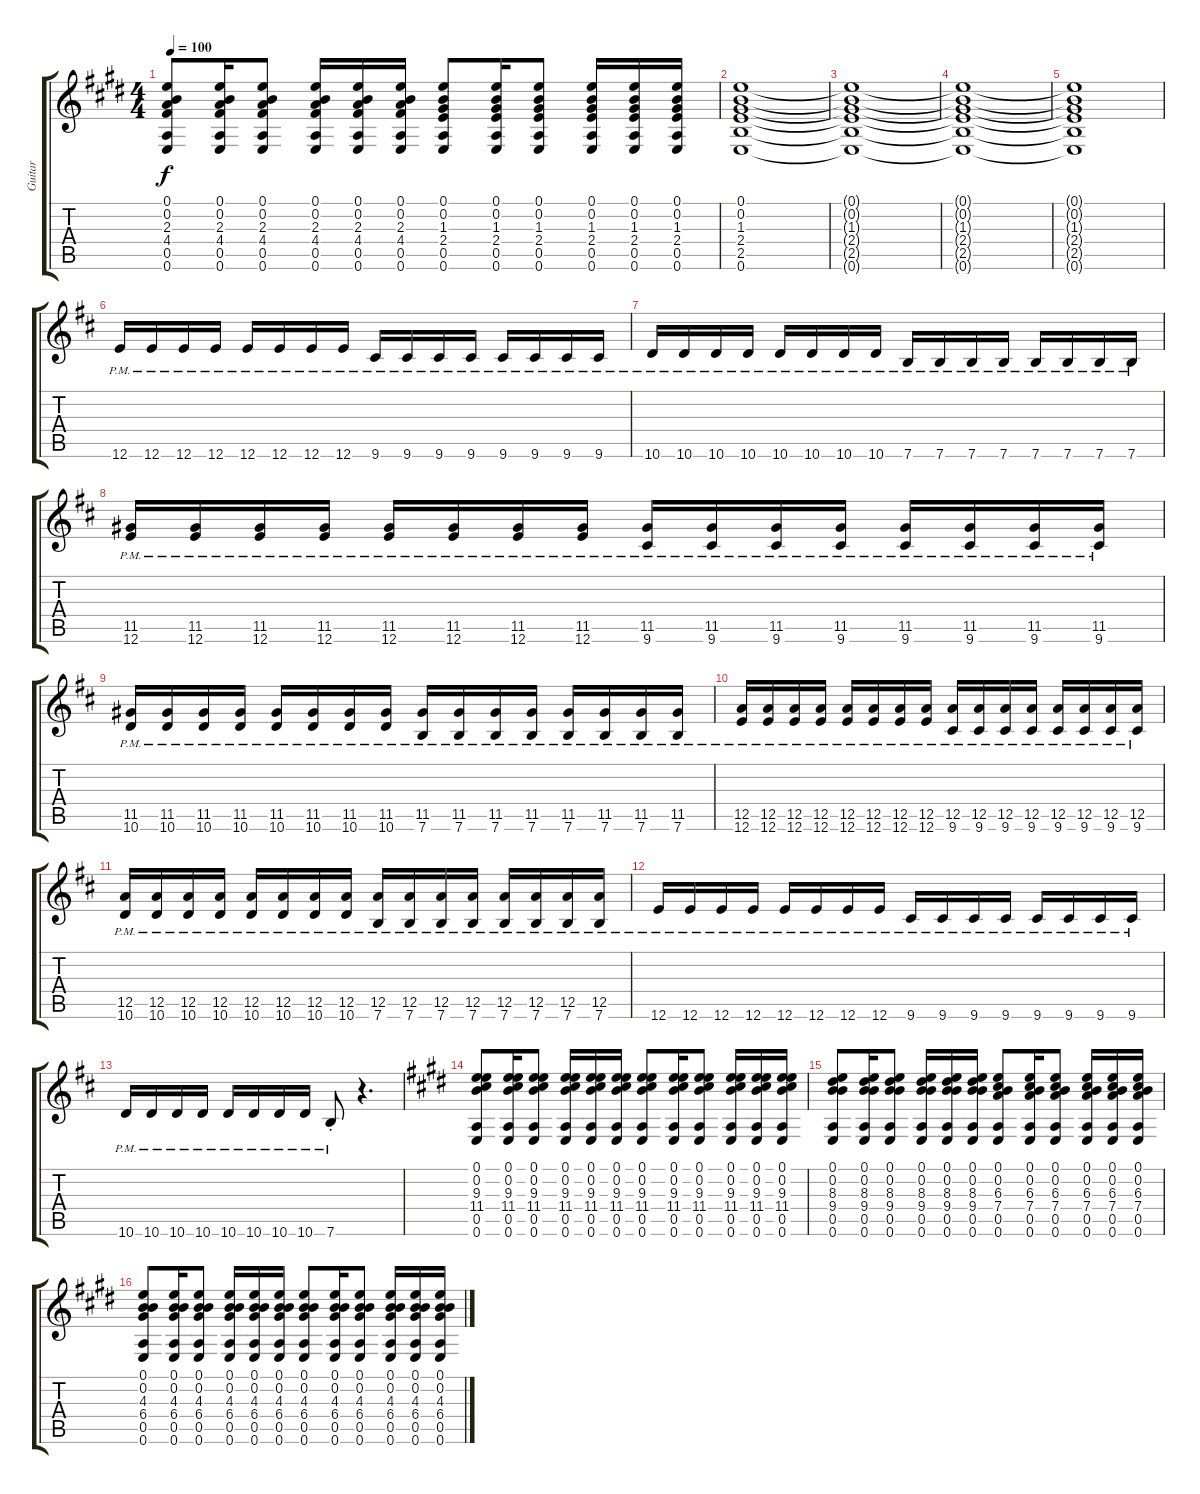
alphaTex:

\track ("Guitar" "Guitar") {instrument acousticguitarsteel}
\staff {score tabs}
\tuning (E4 B3 G3 D3 A2 E2) {hide}
\ts (4 4)
\tempo 100
\clef g2
\ks c#minor
(0.1 0.2 2.3 4.4 0.5 0.6).8{dy f} (0.1 0.2 2.3 4.4 0.5 0.6).16 (0.1 0.2 2.3 4.4 0.5 0.6).8 (0.1 0.2 2.3 4.4 0.5 0.6).16 (0.1 0.2 2.3 4.4 0.5 0.6).16 (0.1 0.2 2.3 4.4 0.5 0.6).16 (0.1 0.2 1.3 2.4 0.5 0.6).8 (0.1 0.2 1.3 2.4 0.5 0.6).16 (0.1 0.2 1.3 2.4 0.5 0.6).8 (0.1 0.2 1.3 2.4 0.5 0.6).16 (0.1 0.2 1.3 2.4 0.5 0.6).16 (0.1 0.2 1.3 2.4 0.5 0.6).16 |
(0.1 0.2 1.3 2.4 2.5 0.6).1 |
(0.1{t} 0.2{t} 1.3{t} 2.4{t} 2.5{t} 0.6{t}).1 |
(0.1{t} 0.2{t} 1.3{t} 2.4{t} 2.5{t} 0.6{t}).1 |
(0.1{t} 0.2{t} 1.3{t} 2.4{t} 2.5{t} 0.6{t}).1 |
\ks d
12.6{pm}.16 12.6{pm}.16 12.6{pm}.16 12.6{pm}.16 12.6{pm}.16 12.6{pm}.16 12.6{pm}.16 12.6{pm}.16 9.6{pm}.16 9.6{pm}.16 9.6{pm}.16 9.6{pm}.16 9.6{pm}.16 9.6{pm}.16 9.6{pm}.16 9.6{pm}.16 |
10.6{pm}.16 10.6{pm}.16 10.6{pm}.16 10.6{pm}.16 10.6{pm}.16 10.6{pm}.16 10.6{pm}.16 10.6{pm}.16 7.6{pm}.16 7.6{pm}.16 7.6{pm}.16 7.6{pm}.16 7.6{pm}.16 7.6{pm}.16 7.6{pm}.16 7.6{pm}.16 |
(11.5{pm} 12.6{pm}).16 (11.5{pm} 12.6{pm}).16 (11.5{pm} 12.6{pm}).16 (11.5{pm} 12.6{pm}).16 (11.5{pm} 12.6{pm}).16 (11.5{pm} 12.6{pm}).16 (11.5{pm} 12.6{pm}).16 (11.5{pm} 12.6{pm}).16 (11.5{pm} 9.6{pm}).16 (11.5{pm} 9.6{pm}).16 (11.5{pm} 9.6{pm}).16 (11.5{pm} 9.6{pm}).16 (11.5{pm} 9.6{pm}).16 (11.5{pm} 9.6{pm}).16 (11.5{pm} 9.6{pm}).16 (11.5{pm} 9.6{pm}).16 |
(11.5{pm} 10.6{pm}).16 (11.5{pm} 10.6{pm}).16 (11.5{pm} 10.6{pm}).16 (11.5{pm} 10.6{pm}).16 (11.5{pm} 10.6{pm}).16 (11.5{pm} 10.6{pm}).16 (11.5{pm} 10.6{pm}).16 (11.5{pm} 10.6{pm}).16 (11.5{pm} 7.6{pm}).16 (11.5{pm} 7.6{pm}).16 (11.5{pm} 7.6{pm}).16 (11.5{pm} 7.6{pm}).16 (11.5{pm} 7.6{pm}).16 (11.5{pm} 7.6{pm}).16 (11.5{pm} 7.6{pm}).16 (11.5{pm} 7.6{pm}).16 |
(12.5{pm} 12.6{pm}).16 (12.5{pm} 12.6{pm}).16 (12.5{pm} 12.6{pm}).16 (12.5{pm} 12.6{pm}).16 (12.5{pm} 12.6{pm}).16 (12.5{pm} 12.6{pm}).16 (12.5{pm} 12.6{pm}).16 (12.5{pm} 12.6{pm}).16 (12.5{pm} 9.6{pm}).16 (12.5{pm} 9.6{pm}).16 (12.5{pm} 9.6{pm}).16 (12.5{pm} 9.6{pm}).16 (12.5{pm} 9.6{pm}).16 (12.5{pm} 9.6{pm}).16 (12.5{pm} 9.6{pm}).16 (12.5{pm} 9.6{pm}).16 |
(12.5{pm} 10.6{pm}).16 (12.5{pm} 10.6{pm}).16 (12.5{pm} 10.6{pm}).16 (12.5{pm} 10.6{pm}).16 (12.5{pm} 10.6{pm}).16 (12.5{pm} 10.6{pm}).16 (12.5{pm} 10.6{pm}).16 (12.5{pm} 10.6{pm}).16 (12.5{pm} 7.6{pm}).16 (12.5{pm} 7.6{pm}).16 (12.5{pm} 7.6{pm}).16 (12.5{pm} 7.6{pm}).16 (12.5{pm} 7.6{pm}).16 (12.5{pm} 7.6{pm}).16 (12.5{pm} 7.6{pm}).16 (12.5{pm} 7.6{pm}).16 |
12.6{pm}.16 12.6{pm}.16 12.6{pm}.16 12.6{pm}.16 12.6{pm}.16 12.6{pm}.16 12.6{pm}.16 12.6{pm}.16 9.6{pm}.16 9.6{pm}.16 9.6{pm}.16 9.6{pm}.16 9.6{pm}.16 9.6{pm}.16 9.6{pm}.16 9.6{pm}.16 |
10.6{pm}.16 10.6{pm}.16 10.6{pm}.16 10.6{pm}.16 10.6{pm}.16 10.6{pm}.16 10.6{pm}.16 10.6{pm}.16 7.6{pm st}.8 r.4{d} |
\ks c#minor
(0.1 0.2 9.3 11.4 0.5 0.6).8 (0.1 0.2 9.3 11.4 0.5 0.6).16 (0.1 0.2 9.3 11.4 0.5 0.6).8 (0.1 0.2 9.3 11.4 0.5 0.6).16 (0.1 0.2 9.3 11.4 0.5 0.6).16 (0.1 0.2 9.3 11.4 0.5 0.6).16 (0.1 0.2 9.3 11.4 0.5 0.6).8 (0.1 0.2 9.3 11.4 0.5 0.6).16 (0.1 0.2 9.3 11.4 0.5 0.6).8 (0.1 0.2 9.3 11.4 0.5 0.6).16 (0.1 0.2 9.3 11.4 0.5 0.6).16 (0.1 0.2 9.3 11.4 0.5 0.6).16 |
(0.1 0.2 8.3 9.4 0.5 0.6).8 (0.1 0.2 8.3 9.4 0.5 0.6).16 (0.1 0.2 8.3 9.4 0.5 0.6).8 (0.1 0.2 8.3 9.4 0.5 0.6).16 (0.1 0.2 8.3 9.4 0.5 0.6).16 (0.1 0.2 8.3 9.4 0.5 0.6).16 (0.1 0.2 6.3 7.4 0.5 0.6).8 (0.1 0.2 6.3 7.4 0.5 0.6).16 (0.1 0.2 6.3 7.4 0.5 0.6).8 (0.1 0.2 6.3 7.4 0.5 0.6).16 (0.1 0.2 6.3 7.4 0.5 0.6).16 (0.1 0.2 6.3 7.4 0.5 0.6).16 |
(0.1 0.2 4.3 6.4 0.5 0.6).8 (0.1 0.2 4.3 6.4 0.5 0.6).16 (0.1 0.2 4.3 6.4 0.5 0.6).8 (0.1 0.2 4.3 6.4 0.5 0.6).16 (0.1 0.2 4.3 6.4 0.5 0.6).16 (0.1 0.2 4.3 6.4 0.5 0.6).16 (0.1 0.2 4.3 6.4 0.5 0.6).8 (0.1 0.2 4.3 6.4 0.5 0.6).16 (0.1 0.2 4.3 6.4 0.5 0.6).8 (0.1 0.2 4.3 6.4 0.5 0.6).16 (0.1 0.2 4.3 6.4 0.5 0.6).16 (0.1 0.2 4.3 6.4 0.5 0.6).16
